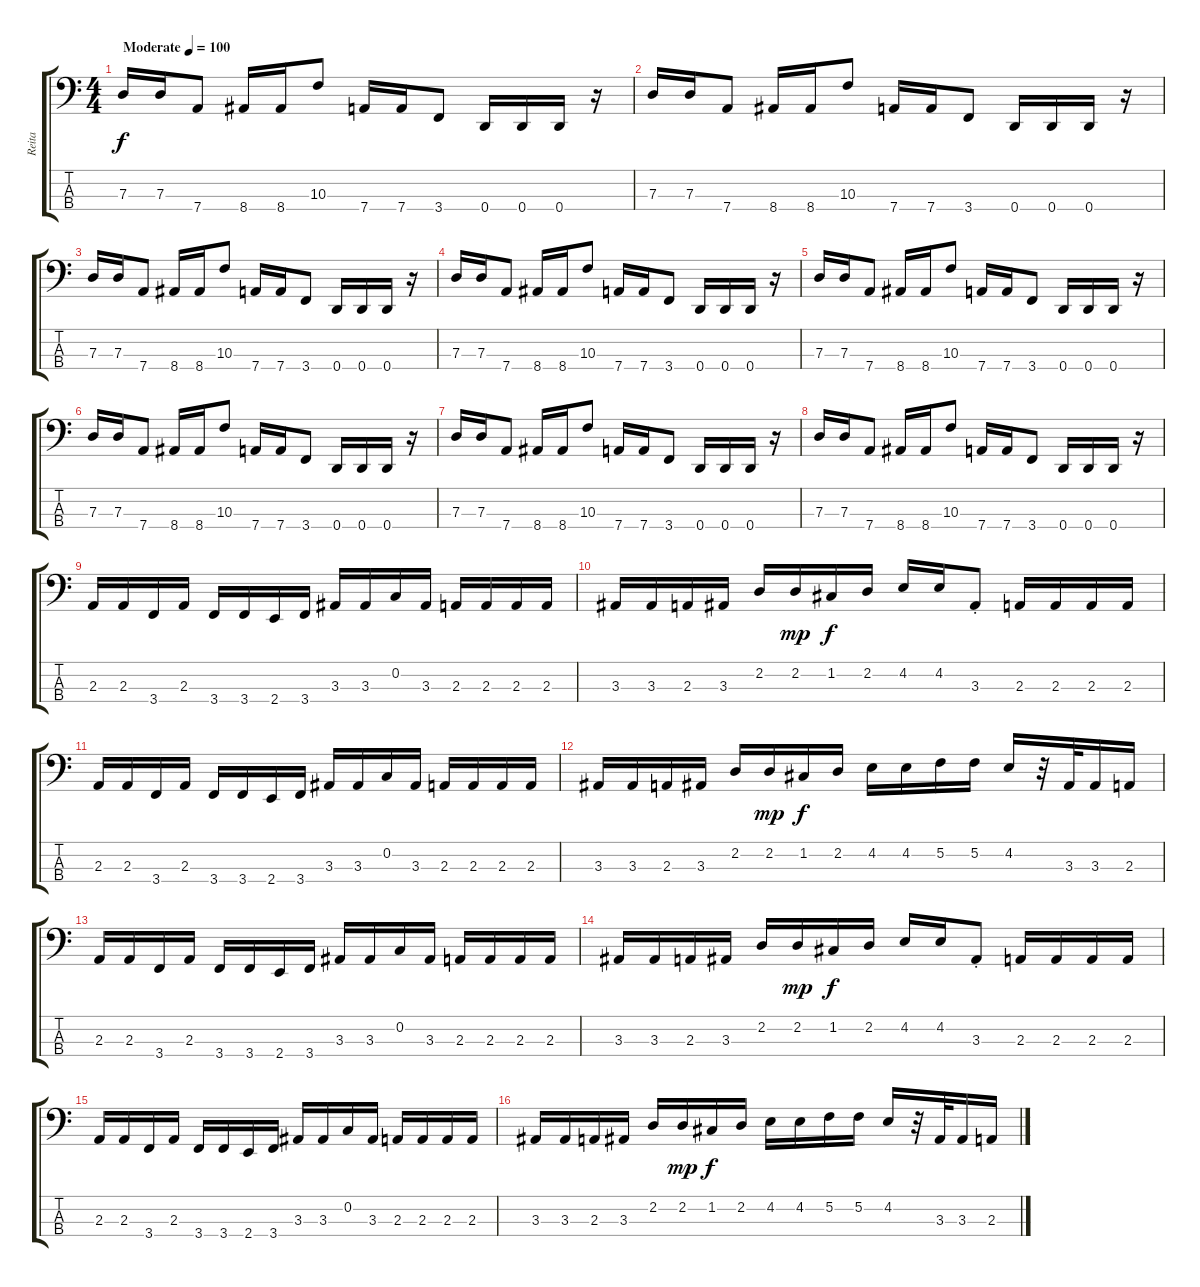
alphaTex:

\track ("Reita" "Reita") {instrument electricbasspick}
\staff {score tabs}
\tuning (F2 C2 G1 D1) {hide}
\ts (4 4)
\tempo (100 "Moderate")
\clef f4
\ks c
7.3.16{dy f instrument electricbasspick} 7.3.16 7.4.8 8.4.16 8.4.16 10.3.8 7.4.16 7.4.16 3.4.8 0.4.16 0.4.16 0.4.16 r.16 |
7.3.16 7.3.16 7.4.8 8.4.16 8.4.16 10.3.8 7.4.16 7.4.16 3.4.8 0.4.16 0.4.16 0.4.16 r.16 |
7.3.16 7.3.16 7.4.8 8.4.16 8.4.16 10.3.8 7.4.16 7.4.16 3.4.8 0.4.16 0.4.16 0.4.16 r.16 |
7.3.16 7.3.16 7.4.8 8.4.16 8.4.16 10.3.8 7.4.16 7.4.16 3.4.8 0.4.16 0.4.16 0.4.16 r.16 |
7.3.16 7.3.16 7.4.8 8.4.16 8.4.16 10.3.8 7.4.16 7.4.16 3.4.8 0.4.16 0.4.16 0.4.16 r.16 |
7.3.16 7.3.16 7.4.8 8.4.16 8.4.16 10.3.8 7.4.16 7.4.16 3.4.8 0.4.16 0.4.16 0.4.16 r.16 |
7.3.16 7.3.16 7.4.8 8.4.16 8.4.16 10.3.8 7.4.16 7.4.16 3.4.8 0.4.16 0.4.16 0.4.16 r.16 |
7.3.16 7.3.16 7.4.8 8.4.16 8.4.16 10.3.8 7.4.16 7.4.16 3.4.8 0.4.16 0.4.16 0.4.16 r.16 |
2.3.16 2.3.16 3.4.16 2.3.16 3.4.16 3.4.16 2.4.16 3.4.16 3.3.16 3.3.16 0.2.16 3.3.16 2.3.16 2.3.16 2.3.16 2.3.16 |
3.3.16 3.3.16 2.3.16 3.3.16 2.2.16 2.2.16{dy mp} 1.2.16{dy f} 2.2.16 4.2.16 4.2.16 3.3{st}.8 2.3.16 2.3.16 2.3.16 2.3.16 |
2.3.16 2.3.16 3.4.16 2.3.16 3.4.16 3.4.16 2.4.16 3.4.16 3.3.16 3.3.16 0.2.16 3.3.16 2.3.16 2.3.16 2.3.16 2.3.16 |
3.3.16 3.3.16 2.3.16 3.3.16 2.2.16 2.2.16{dy mp} 1.2.16{dy f} 2.2.16 4.2.16 4.2.16 5.2.16 5.2.16 4.2.16 r.32 3.3.32 3.3.16 2.3.16 |
2.3.16 2.3.16 3.4.16 2.3.16 3.4.16 3.4.16 2.4.16 3.4.16 3.3.16 3.3.16 0.2.16 3.3.16 2.3.16 2.3.16 2.3.16 2.3.16 |
3.3.16 3.3.16 2.3.16 3.3.16 2.2.16 2.2.16{dy mp} 1.2.16{dy f} 2.2.16 4.2.16 4.2.16 3.3{st}.8 2.3.16 2.3.16 2.3.16 2.3.16 |
2.3.16 2.3.16 3.4.16 2.3.16 3.4.16 3.4.16 2.4.16 3.4.16 3.3.16 3.3.16 0.2.16 3.3.16 2.3.16 2.3.16 2.3.16 2.3.16 |
3.3.16 3.3.16 2.3.16 3.3.16 2.2.16 2.2.16{dy mp} 1.2.16{dy f} 2.2.16 4.2.16 4.2.16 5.2.16 5.2.16 4.2.16 r.32 3.3.32 3.3.16 2.3.16
